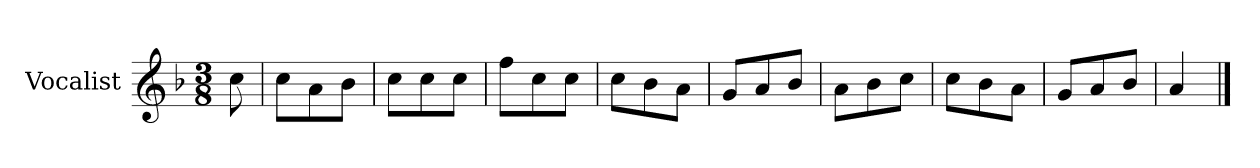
**kern
*part1
*staff1
*I"Vocalist
*k[b-]
*F:
*M3/8
=
8cc
=1
8ccL
8a
8b-J
=2
8ccL
8cc
8ccJ
=3
8ffL
8cc
8ccJ
=4
8ccL
8b-
8aJ
=5
8gL
8a
8b-J
=6
8aL
8b-
8ccJ
=7
8ccL
8b-
8aJ
=8
8gL
8a
8b-J
=9
4a
==
*-
